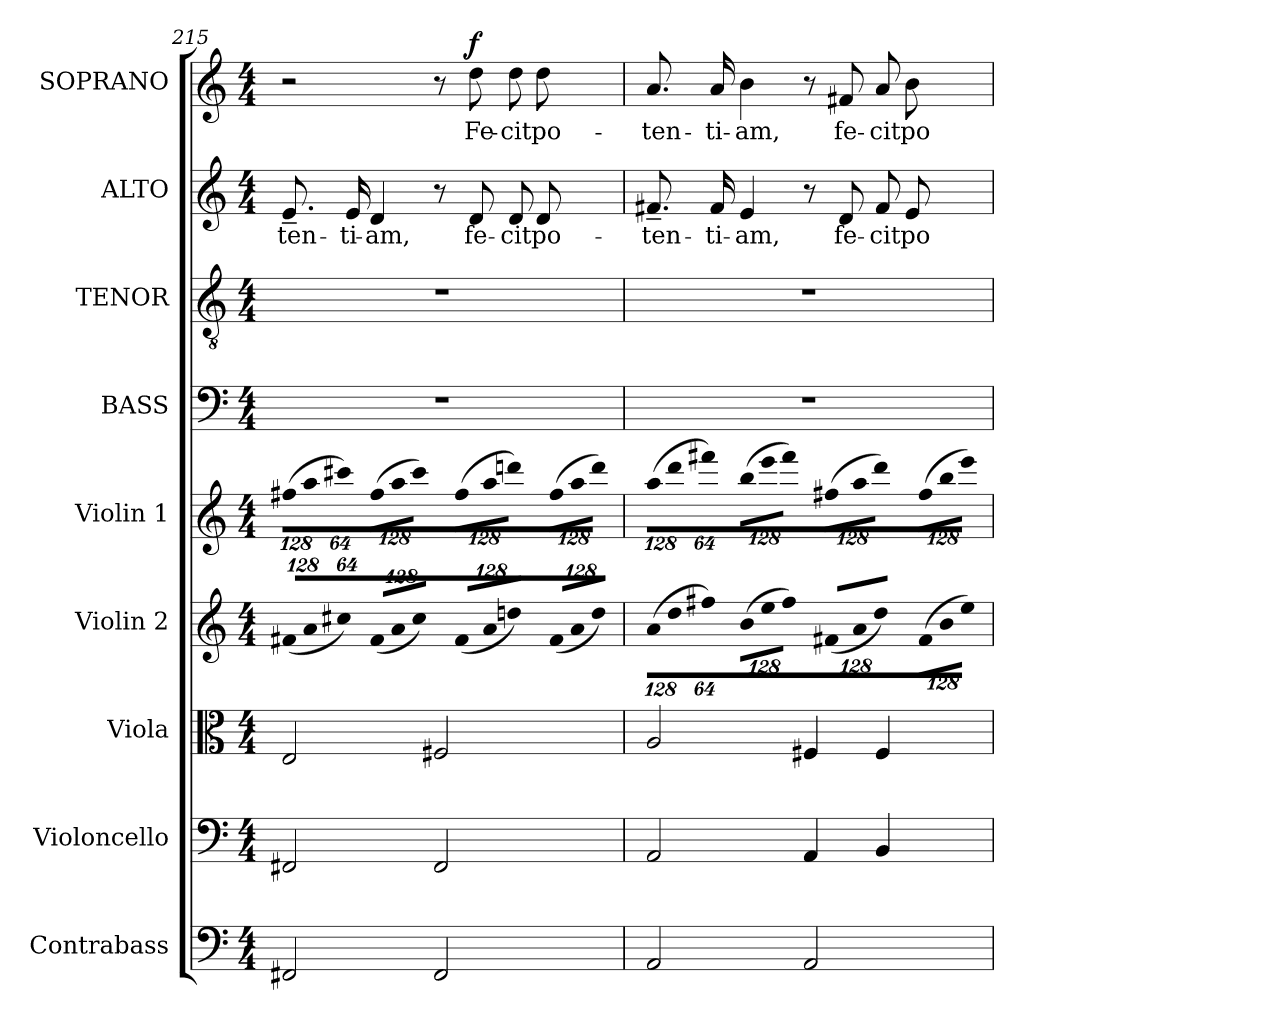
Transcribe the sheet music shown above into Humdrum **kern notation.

**kern	**kern	**kern	**kern	**kern	**kern	**kern	**kern	**text	**kern	**text	**dynam
*part9	*part8	*part7	*part6	*part5	*part4	*part3	*part2	*part2	*part1	*part1	*part1
*staff9	*staff8	*staff7	*staff6	*staff5	*staff4	*staff3	*staff2	*staff2	*staff1	*staff1	*staff1
*I"Contrabass	*I"Violoncello	*I"Viola	*I"Violin 2	*I"Violin 1	*I"BASS	*I"TENOR	*I"ALTO	*	*I"SOPRANO	*	*
*I'Cb.	*I'Vc.	*I'Vla.	*I'Vln. 2	*I'Vln. 1	*I'B.	*I'T.	*I'A.	*	*I'S.	*	*
*clefF4	*clefF4	*clefC3	*clefG2	*clefG2	*clefF4	*clefGv2	*clefG2	*	*clefG2	*	*
*ITrd7c12	*	*	*	*	*	*ITrd7c12	*	*	*	*	*
*k[]	*k[]	*k[]	*k[]	*k[]	*k[]	*k[]	*k[]	*	*k[]	*	*
*C:	*C:	*C:	*C:	*C:	*C:	*C:	*C:	*	*C:	*	*
*M4/4	*M4/4	*M4/4	*M4/4	*M4/4	*M4/4	*M4/4	*M4/4	*	*M4/4	*	*
*	*	*	*Xbrackettup	*	*	*	*	*	*	*	*
=215	=215	=215	=215	=215	=215	=215	=215	=215	=215	=215	=215
!	!	!	!LO:N:vis=8	!	!	!	!	!	!	!	!
*	*	*	*	*Xbrackettup	*	*	*	*	*	*	*
!	!	!	!	!LO:N:vis=8	!	!	!	!	!	!	!
!	!	!	!	!	!	!	!	!LO:LY:b:color=#000000	!	!	!
2FFF#Xi/	2FF#Xi/	2Ei/	(1024%85f#Xi/L	(1024%85ff#Xi\L	1r	1r	8.e~i/	-ten-	2r	.	.
!	!	!	!LO:N:vis=8	!LO:N:vis=8	!	!	!	!	!	!	!
.	.	.	1024%85ai/	1024%85aai\	.	.	.	.	.	.	.
!	!	!	!LO:N:vis=8	!LO:N:vis=8	!	!	!	!	!	!	!
.	.	.	512%43cc#Xi/J)	512%43ccc#Xi\J)	.	.	.	.	.	.	.
!	!	!	!	!	!	!	!	!LO:LY:b:color=#000000	!	!	!
.	.	.	.	.	.	.	16ei/	-ti-	.	.	.
!	!	!	!LO:N:vis=8	!LO:N:vis=8	!	!	!	!	!	!	!
!	!	!	!	!	!	!	!	!LO:LY:b:color=#000000	!	!	!
.	.	.	(1024%85f#i/L	(1024%85ff#i\L	.	.	4di/	-am,	.	.	.
!	!	!	!LO:N:vis=8	!LO:N:vis=8	!	!	!	!	!	!	!
.	.	.	1024%85ai/	1024%85aai\	.	.	.	.	.	.	.
!	!	!	!LO:N:vis=8	!LO:N:vis=8	!	!	!	!	!	!	!
.	.	.	512%43cc#i/J)	512%43ccc#i\J)	.	.	.	.	.	.	.
!	!	!	!LO:N:vis=8	!LO:N:vis=8	!	!	!	!	!	!	!
2FFF#i/	2FF#i/	2F#Xi/	(1024%85f#i/L	(1024%85ff#i\L	.	.	8r	.	8r	.	.
!	!	!	!LO:N:vis=8	!LO:N:vis=8	!	!	!	!	!	!	!
.	.	.	1024%85ai/	1024%85aai\	.	.	.	.	.	.	.
!	!	!	!	!	!	!	!	!LO:LY:b:color=#000000	!	!	!
!	!	!	!	!	!	!	!	!	!	!LO:LY:b:color=#000000	!
.	.	.	.	.	.	.	8di/	fe-	8ddi\	Fe-	f
!	!	!	!LO:N:vis=8	!LO:N:vis=8	!	!	!	!	!	!	!
.	.	.	512%43ddni/J)	512%43dddni\J)	.	.	.	.	.	.	.
!	!	!	!LO:N:vis=8	!LO:N:vis=8	!	!	!	!	!	!	!
!	!	!	!	!	!	!	!	!LO:LY:b:color=#000000	!	!	!
!	!	!	!	!	!	!	!	!	!	!LO:LY:b:color=#000000	!
.	.	.	(1024%85f#i/L	(1024%85ff#i\L	.	.	8di/	-cit	8ddi\	-cit	.
!	!	!	!LO:N:vis=8	!LO:N:vis=8	!	!	!	!	!	!	!
.	.	.	1024%85ai/	1024%85aai\	.	.	.	.	.	.	.
!	!	!	!	!	!	!	!	!LO:LY:b:color=#000000	!	!	!
!	!	!	!	!	!	!	!	!	!	!LO:LY:b:color=#000000	!
.	.	.	.	.	.	.	8di/	po-	8ddi\	po-	.
!	!	!	!LO:N:vis=8	!LO:N:vis=8	!	!	!	!	!	!	!
.	.	.	512%43ddi/J)	512%43dddi\J)	.	.	.	.	.	.	.
=216	=216	=216	=216	=216	=216	=216	=216	=216	=216	=216	=216
!	!	!	!LO:N:vis=8	!LO:N:vis=8	!	!	!	!	!	!	!
!	!	!	!	!	!	!	!	!LO:LY:b:color=#000000	!	!	!
!	!	!	!	!	!	!	!	!	!	!LO:LY:b:color=#000000	!
2AAAi/	2AAi/	2Ai/	(1024%85ai\L	(1024%85aai\L	1r	1r	8.f#X~i/	-ten-	8.ai/	-ten-	.
!	!	!	!LO:N:vis=8	!LO:N:vis=8	!	!	!	!	!	!	!
.	.	.	1024%85ddi\	1024%85dddi\	.	.	.	.	.	.	.
!	!	!	!LO:N:vis=8	!LO:N:vis=8	!	!	!	!	!	!	!
.	.	.	512%43ff#Xi\J)	512%43fff#Xi\J)	.	.	.	.	.	.	.
!	!	!	!	!	!	!	!	!LO:LY:b:color=#000000	!	!	!
!	!	!	!	!	!	!	!	!	!	!LO:LY:b:color=#000000	!
.	.	.	.	.	.	.	16f#i/	-ti-	16ai/	-ti-	.
!	!	!	!LO:N:vis=8	!LO:N:vis=8	!	!	!	!	!	!	!
!	!	!	!	!	!	!	!	!LO:LY:b:color=#000000	!	!	!
!	!	!	!	!	!	!	!	!	!	!LO:LY:b:color=#000000	!
.	.	.	(1024%85bi\L	(1024%85bbi\L	.	.	4ei/	-am,	4bi\	-am,	.
!	!	!	!LO:N:vis=8	!LO:N:vis=8	!	!	!	!	!	!	!
.	.	.	1024%85eei\	1024%85eeei\	.	.	.	.	.	.	.
!	!	!	!LO:N:vis=8	!LO:N:vis=8	!	!	!	!	!	!	!
.	.	.	512%43ff#i\J)	512%43fff#i\J)	.	.	.	.	.	.	.
!	!	!	!LO:N:vis=8	!LO:N:vis=8	!	!	!	!	!	!	!
2AAAi/	4AAi/	4F#Xi/	(1024%85f#Xi/L	(1024%85ff#Xi\L	.	.	8r	.	8r	.	.
!	!	!	!LO:N:vis=8	!LO:N:vis=8	!	!	!	!	!	!	!
.	.	.	1024%85ai/	1024%85aai\	.	.	.	.	.	.	.
!	!	!	!	!	!	!	!	!LO:LY:b:color=#000000	!	!	!
!	!	!	!	!	!	!	!	!	!	!LO:LY:b:color=#000000	!
.	.	.	.	.	.	.	8di/	fe-	8f#Xi/	fe-	.
!	!	!	!LO:N:vis=8	!LO:N:vis=8	!	!	!	!	!	!	!
.	.	.	512%43ddi/J)	512%43dddi\J)	.	.	.	.	.	.	.
!	!	!	!LO:N:vis=8	!LO:N:vis=8	!	!	!	!	!	!	!
!	!	!	!	!	!	!	!	!LO:LY:b:color=#000000	!	!	!
!	!	!	!	!	!	!	!	!	!	!LO:LY:b:color=#000000	!
.	4BBi/	4F#i/	(1024%85f#i\L	(1024%85ff#i\L	.	.	8f#i/	-cit	8ai/	-cit	.
!	!	!	!LO:N:vis=8	!LO:N:vis=8	!	!	!	!	!	!	!
.	.	.	1024%85bi\	1024%85bbi\	.	.	.	.	.	.	.
!	!	!	!	!	!	!	!	!LO:LY:b:color=#000000	!	!	!
!	!	!	!	!	!	!	!	!	!	!LO:LY:b:color=#000000	!
.	.	.	.	.	.	.	8ei/	po-	8bi\	po-	.
!	!	!	!LO:N:vis=8	!LO:N:vis=8	!	!	!	!	!	!	!
.	.	.	512%43eei\J)	512%43eeei\J)	.	.	.	.	.	.	.
=	=	=	=	=	=	=	=	=	=	=	=
*-	*-	*-	*-	*-	*-	*-	*-	*-	*-	*-	*-
